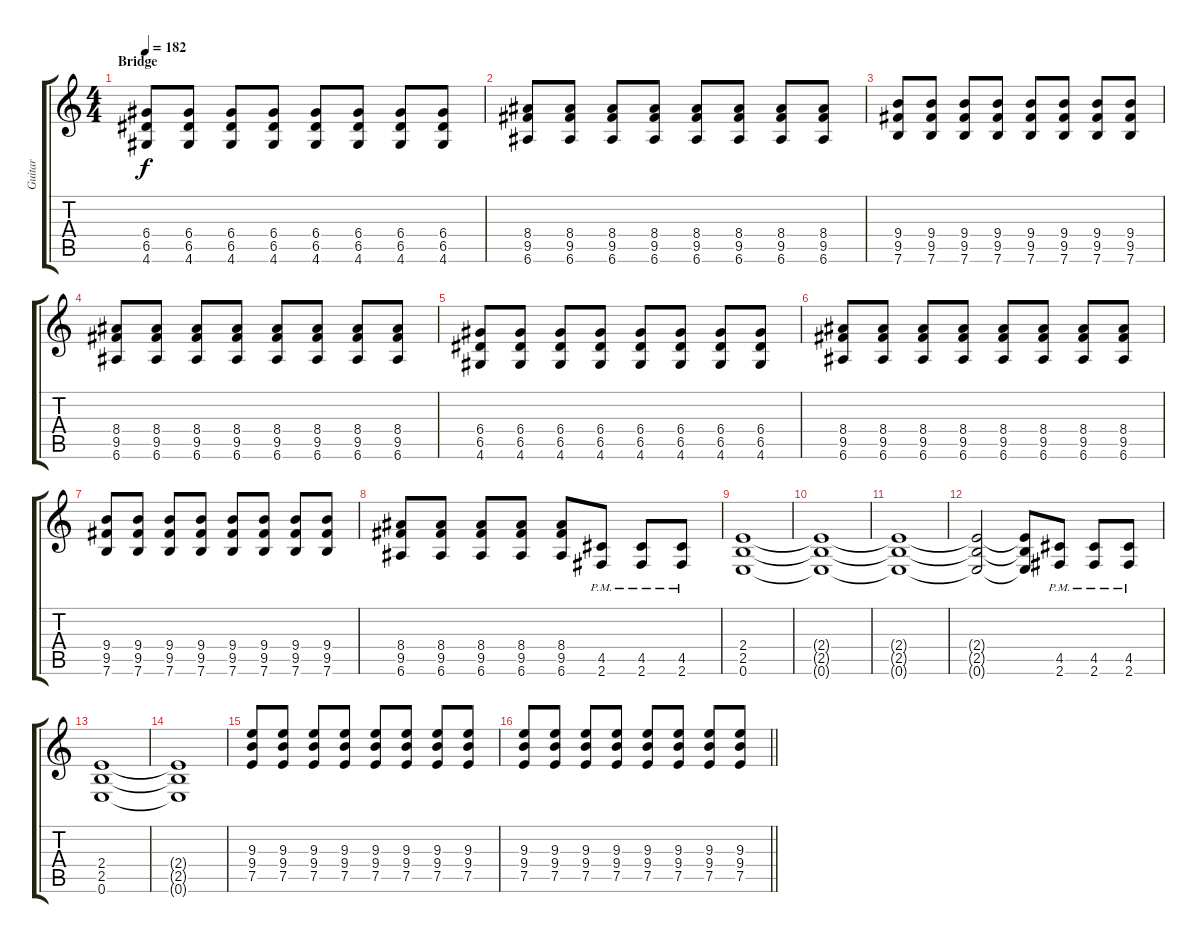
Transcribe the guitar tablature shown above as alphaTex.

\track ("Guitar" "Guitar") {instrument distortionguitar}
\staff {score tabs}
\tuning (E4 B3 G3 D3 A2 E2) {hide}
\ts (4 4)
\section ("" "Bridge")
\tempo 182
\clef g2
\ks c
(6.4 6.5 4.6).8{dy f} (6.4 6.5 4.6).8 (6.4 6.5 4.6).8 (6.4 6.5 4.6).8 (6.4 6.5 4.6).8 (6.4 6.5 4.6).8 (6.4 6.5 4.6).8 (6.4 6.5 4.6).8 |
(8.4 9.5 6.6).8 (8.4 9.5 6.6).8 (8.4 9.5 6.6).8 (8.4 9.5 6.6).8 (8.4 9.5 6.6).8 (8.4 9.5 6.6).8 (8.4 9.5 6.6).8 (8.4 9.5 6.6).8 |
(9.4 9.5 7.6).8 (9.4 9.5 7.6).8 (9.4 9.5 7.6).8 (9.4 9.5 7.6).8 (9.4 9.5 7.6).8 (9.4 9.5 7.6).8 (9.4 9.5 7.6).8 (9.4 9.5 7.6).8 |
(8.4 9.5 6.6).8 (8.4 9.5 6.6).8 (8.4 9.5 6.6).8 (8.4 9.5 6.6).8 (8.4 9.5 6.6).8 (8.4 9.5 6.6).8 (8.4 9.5 6.6).8 (8.4 9.5 6.6).8 |
(6.4 6.5 4.6).8 (6.4 6.5 4.6).8 (6.4 6.5 4.6).8 (6.4 6.5 4.6).8 (6.4 6.5 4.6).8 (6.4 6.5 4.6).8 (6.4 6.5 4.6).8 (6.4 6.5 4.6).8 |
(8.4 9.5 6.6).8 (8.4 9.5 6.6).8 (8.4 9.5 6.6).8 (8.4 9.5 6.6).8 (8.4 9.5 6.6).8 (8.4 9.5 6.6).8 (8.4 9.5 6.6).8 (8.4 9.5 6.6).8 |
(9.4 9.5 7.6).8 (9.4 9.5 7.6).8 (9.4 9.5 7.6).8 (9.4 9.5 7.6).8 (9.4 9.5 7.6).8 (9.4 9.5 7.6).8 (9.4 9.5 7.6).8 (9.4 9.5 7.6).8 |
(8.4 9.5 6.6).8 (8.4 9.5 6.6).8 (8.4 9.5 6.6).8 (8.4 9.5 6.6).8 (8.4 9.5 6.6).8 (4.5{pm} 2.6{pm}).8 (4.5{pm} 2.6{pm}).8 (4.5{pm} 2.6{pm}).8 |
(2.4 2.5 0.6).1{volume 6} |
(2.4{t} 2.5{t} 0.6{t}).1 |
(2.4{t} 2.5{t} 0.6{t}).1 |
(2.4{t} 2.5{t} 0.6{t}).2 (2.4{t} 2.5{t} 0.6{t}).8 (4.5{pm} 2.6{pm}).8{volume 11} (4.5{pm} 2.6{pm}).8 (4.5{pm} 2.6{pm}).8 |
(2.4 2.5 0.6).1 |
(2.4{t} 2.5{t} 0.6{t}).1 |
(9.3 9.4 7.5).8 (9.3 9.4 7.5).8 (9.3 9.4 7.5).8 (9.3 9.4 7.5).8 (9.3 9.4 7.5).8 (9.3 9.4 7.5).8 (9.3 9.4 7.5).8 (9.3 9.4 7.5).8 |
\barLineRight lightlight
(9.3 9.4 7.5).8 (9.3 9.4 7.5).8 (9.3 9.4 7.5).8 (9.3 9.4 7.5).8 (9.3 9.4 7.5).8 (9.3 9.4 7.5).8 (9.3 9.4 7.5).8 (9.3 9.4 7.5).8
